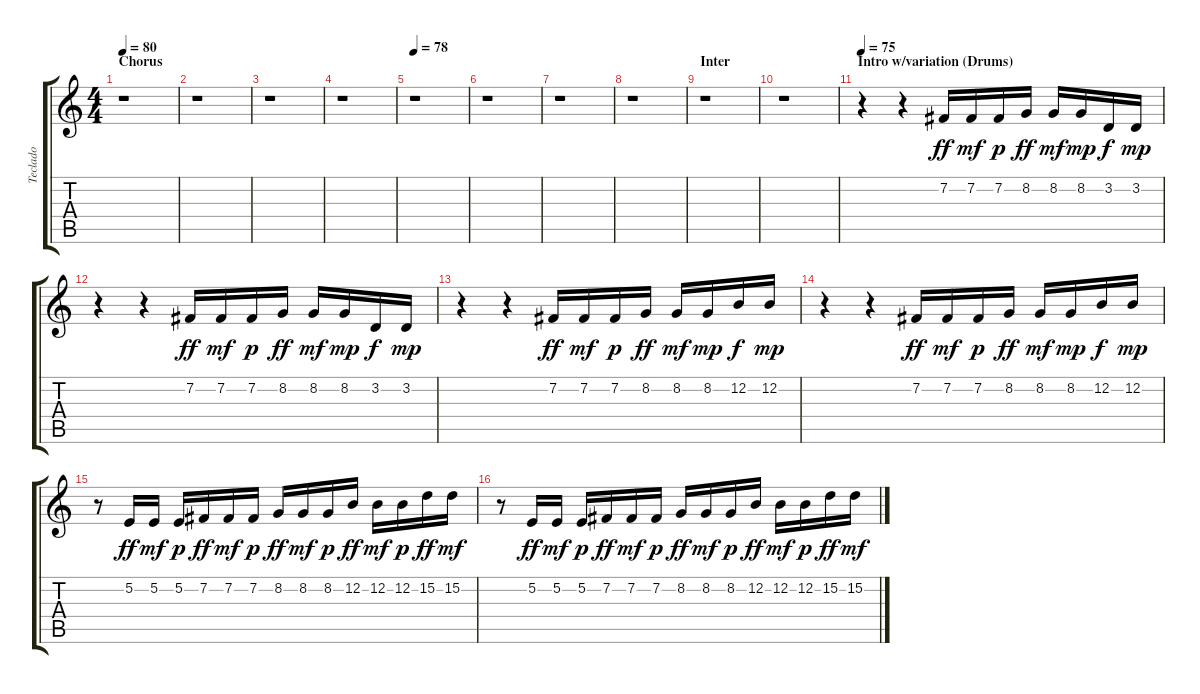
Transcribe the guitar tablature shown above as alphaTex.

\track ("Teclado" "Teclado") {instrument marimba}
\staff {score tabs}
\tuning (E4 B3 G3 D3 A2 E2) {hide}
\ts (4 4)
\section ("" "Chorus")
\tempo 80
\clef g2
\ks c
r.1{dy mf} |
r.1 |
r.1 |
r.1 |
\tempo 78
r.1 |
r.1 |
r.1 |
r.1 |
\section ("" "Inter")
r.1 |
r.1 |
\section ("" "Intro w/variation (Drums)")
\tempo 75
r.4 r.4 7.2.16{dy ff} 7.2.16{dy mf} 7.2.16{dy p} 8.2.16{dy ff} 8.2.16{dy mf} 8.2.16{dy mp} 3.2.16{dy f} 3.2.16{dy mp} |
r.4 r.4 7.2.16{dy ff} 7.2.16{dy mf} 7.2.16{dy p} 8.2.16{dy ff} 8.2.16{dy mf} 8.2.16{dy mp} 3.2.16{dy f} 3.2.16{dy mp} |
r.4 r.4 7.2.16{dy ff} 7.2.16{dy mf} 7.2.16{dy p} 8.2.16{dy ff} 8.2.16{dy mf} 8.2.16{dy mp} 12.2.16{dy f} 12.2.16{dy mp} |
r.4 r.4 7.2.16{dy ff} 7.2.16{dy mf} 7.2.16{dy p} 8.2.16{dy ff} 8.2.16{dy mf} 8.2.16{dy mp} 12.2.16{dy f} 12.2.16{dy mp} |
r.8 5.2.16{dy ff} 5.2.16{dy mf} 5.2.16{dy p} 7.2.16{dy ff} 7.2.16{dy mf} 7.2.16{dy p} 8.2.16{dy ff} 8.2.16{dy mf} 8.2.16{dy p} 12.2.16{dy ff} 12.2.16{dy mf} 12.2.16{dy p} 15.2.16{dy ff} 15.2.16{dy mf} |
r.8 5.2.16{dy ff} 5.2.16{dy mf} 5.2.16{dy p} 7.2.16{dy ff} 7.2.16{dy mf} 7.2.16{dy p} 8.2.16{dy ff} 8.2.16{dy mf} 8.2.16{dy p} 12.2.16{dy ff} 12.2.16{dy mf} 12.2.16{dy p} 15.2.16{dy ff} 15.2.16{dy mf}
